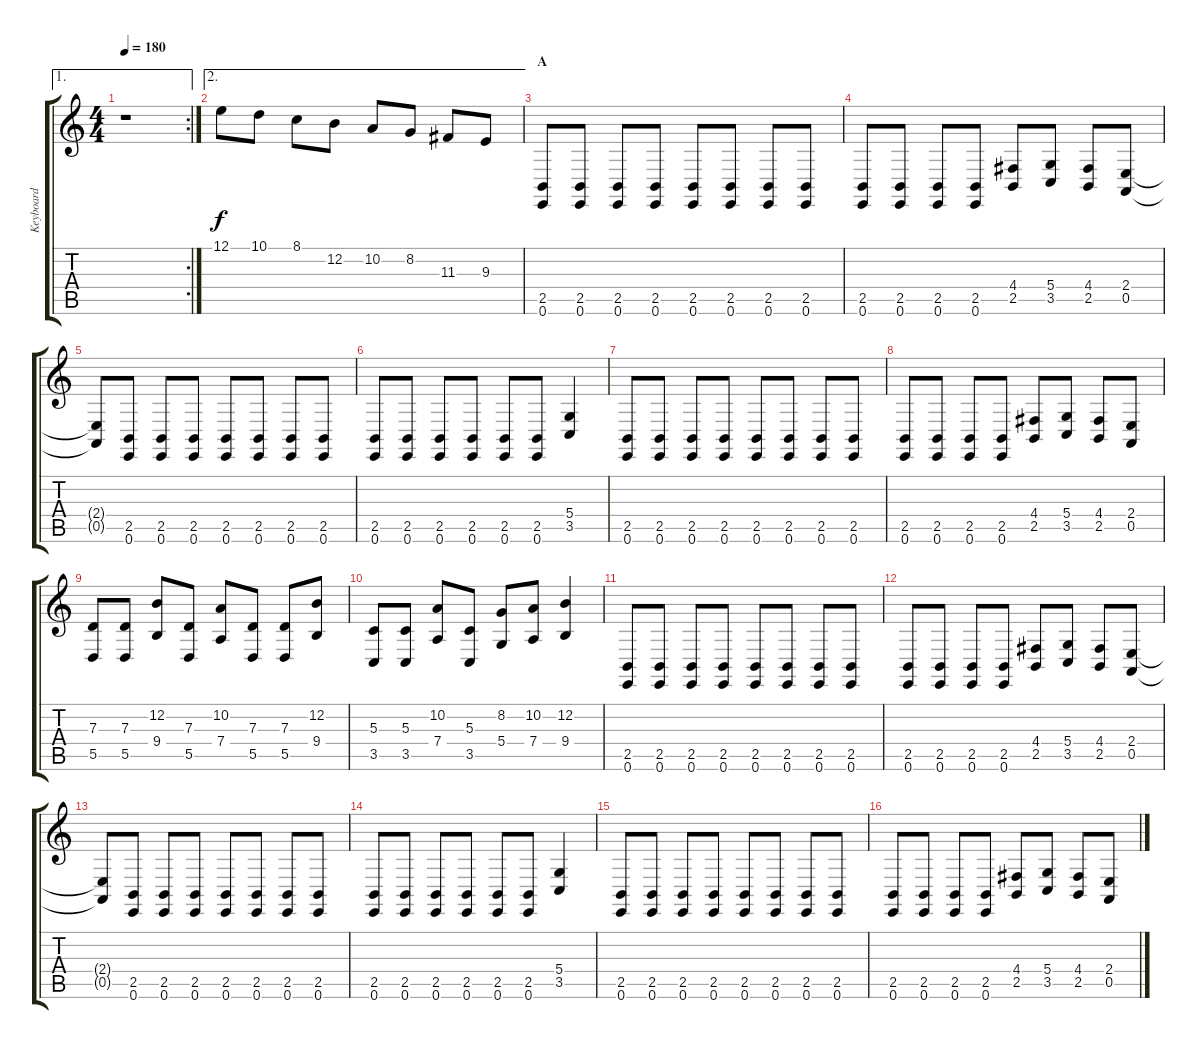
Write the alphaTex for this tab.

\track ("Keyboard" "Keyboard") {instrument stringensemble1}
\staff {score tabs}
\tuning (E4 B3 G3 D3 A2 E2) {hide}
\ae 1
\rc 2
\ts (4 4)
\tempo 180
\clef g2
\ks c
r.1{dy f} |
\ae 2
12.1.8 10.1.8 8.1.8 12.2.8 10.2.8 8.2.8 11.3.8 9.3.8 |
\section ("" "A")
(2.5 0.6).8 (2.5 0.6).8 (2.5 0.6).8 (2.5 0.6).8 (2.5 0.6).8 (2.5 0.6).8 (2.5 0.6).8 (2.5 0.6).8 |
(2.5 0.6).8 (2.5 0.6).8 (2.5 0.6).8 (2.5 0.6).8 (4.4 2.5).8 (5.4 3.5).8 (4.4 2.5).8 (2.4 0.5).8 |
(2.4{t} 0.5{t}).8 (2.5 0.6).8 (2.5 0.6).8 (2.5 0.6).8 (2.5 0.6).8 (2.5 0.6).8 (2.5 0.6).8 (2.5 0.6).8 |
(2.5 0.6).8 (2.5 0.6).8 (2.5 0.6).8 (2.5 0.6).8 (2.5 0.6).8 (2.5 0.6).8 (5.4 3.5).4 |
(2.5 0.6).8 (2.5 0.6).8 (2.5 0.6).8 (2.5 0.6).8 (2.5 0.6).8 (2.5 0.6).8 (2.5 0.6).8 (2.5 0.6).8 |
(2.5 0.6).8 (2.5 0.6).8 (2.5 0.6).8 (2.5 0.6).8 (4.4 2.5).8 (5.4 3.5).8 (4.4 2.5).8 (2.4 0.5).8 |
(7.3 5.5).8 (7.3 5.5).8 (12.2 9.4).8 (7.3 5.5).8 (10.2 7.4).8 (7.3 5.5).8 (7.3 5.5).8 (12.2 9.4).8 |
(5.3 3.5).8 (5.3 3.5).8 (10.2 7.4).8 (5.3 3.5).8 (8.2 5.4).8 (10.2 7.4).8 (12.2 9.4).4 |
(2.5 0.6).8 (2.5 0.6).8 (2.5 0.6).8 (2.5 0.6).8 (2.5 0.6).8 (2.5 0.6).8 (2.5 0.6).8 (2.5 0.6).8 |
(2.5 0.6).8 (2.5 0.6).8 (2.5 0.6).8 (2.5 0.6).8 (4.4 2.5).8 (5.4 3.5).8 (4.4 2.5).8 (2.4 0.5).8 |
(2.4{t} 0.5{t}).8 (2.5 0.6).8 (2.5 0.6).8 (2.5 0.6).8 (2.5 0.6).8 (2.5 0.6).8 (2.5 0.6).8 (2.5 0.6).8 |
(2.5 0.6).8 (2.5 0.6).8 (2.5 0.6).8 (2.5 0.6).8 (2.5 0.6).8 (2.5 0.6).8 (5.4 3.5).4 |
(2.5 0.6).8 (2.5 0.6).8 (2.5 0.6).8 (2.5 0.6).8 (2.5 0.6).8 (2.5 0.6).8 (2.5 0.6).8 (2.5 0.6).8 |
(2.5 0.6).8 (2.5 0.6).8 (2.5 0.6).8 (2.5 0.6).8 (4.4 2.5).8 (5.4 3.5).8 (4.4 2.5).8 (2.4 0.5).8
